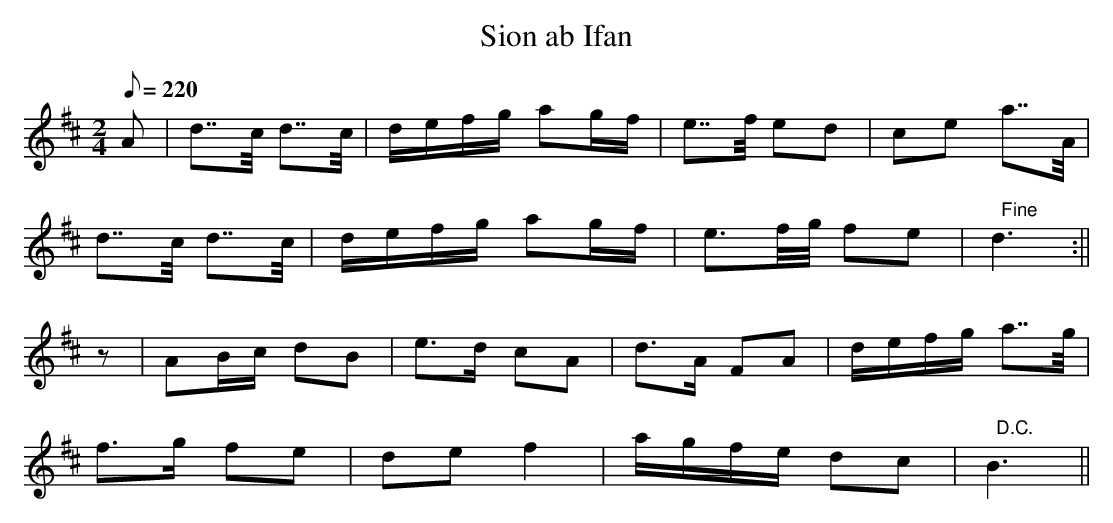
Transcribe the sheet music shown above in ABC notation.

X:1
T:Sion ab Ifan
M:2/4
L:1/8
Q:220
K:D
A|d>>c d>>c|d/e/f/g/ ag/f/|e>>f ed|ce a>>A|!
d>>c d>>c|d/e/f/g/ ag/f/|e3/2f/4g/4 fe|"   Fine"d3:||!
z|AB/c/ dB|e>d cA|d>A FA|d/e/f/g/ a>>g|!
f>g fe|def2|a/g/f/e/ dc|"   D.C."B3||
